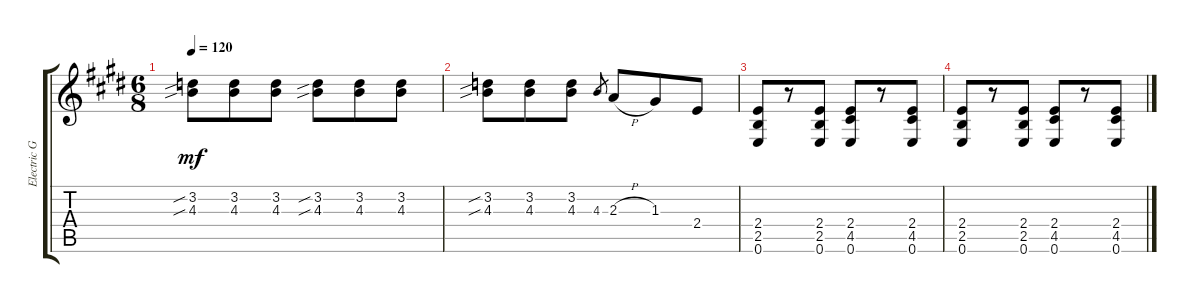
\track ("Electric Guitar" "Electric G") {instrument electricguitarclean}
\staff {score tabs}
\tuning (E4 B3 G3 D3 A2 E2) {hide}
\ts (6 8)
\tempo 120
\clef g2
\ks e
(3.2{sib} 4.3{sib}).8{dy mf instrument electricguitarclean} (3.2 4.3).8 (3.2 4.3).8 (3.2{sib} 4.3{sib}).8 (3.2 4.3).8 (3.2 4.3).8 |
(3.2{sib} 4.3{sib}).8 (3.2 4.3).8 (3.2 4.3).8 4.3.8{gr} 2.3{h}.8 1.3.8 2.4.8 |
(2.4 2.5 0.6).8 r.8 (2.4 2.5 0.6).8 (2.4 4.5 0.6).8 r.8 (2.4 4.5 0.6).8 |
(2.4 2.5 0.6).8 r.8 (2.4 2.5 0.6).8 (2.4 4.5 0.6).8 r.8 (2.4 4.5 0.6).8
